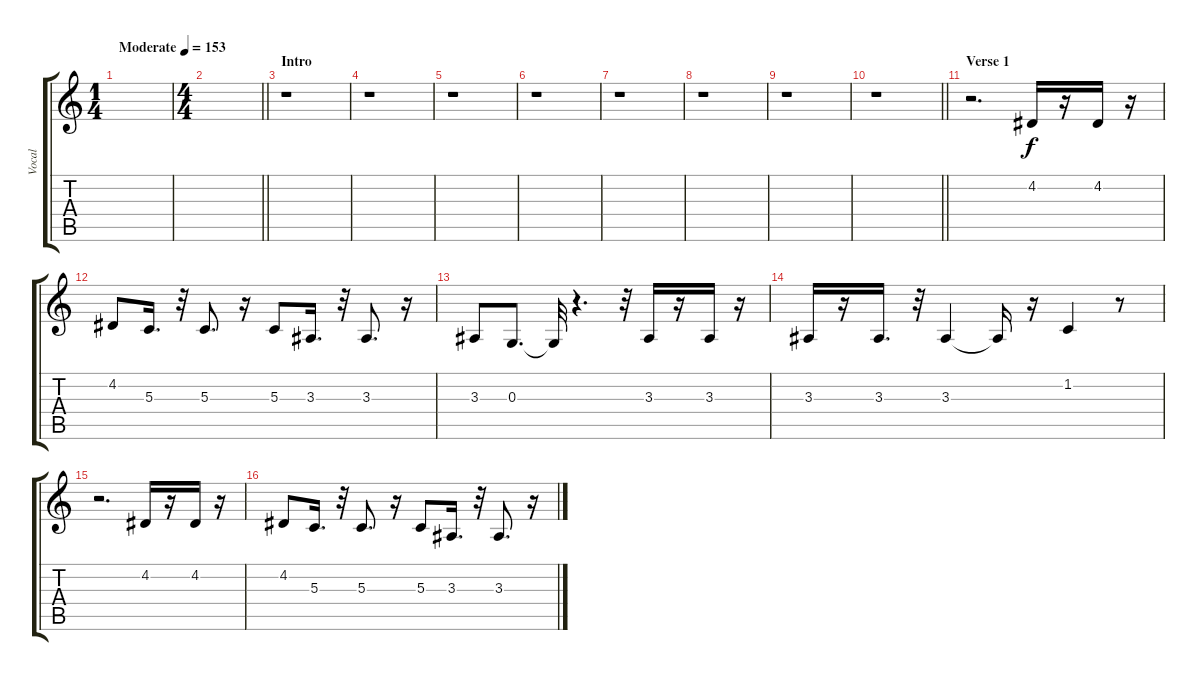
\track ("Vocal" "Vocal") {instrument altosax}
\staff {score tabs}
\tuning (E4 B3 G3 D3 A2 E2) {hide}
\ts (1 4)
\tempo (153 "Moderate")
\clef g2
\ks c
|
\ts (4 4)
\barLineRight lightlight
|
\section ("" "Intro")
r.1 |
r.1 |
r.1 |
r.1 |
r.1 |
r.1 |
r.1 |
\barLineRight lightlight
r.1 |
\section ("" "Verse 1")
r.2{d} 4.2.16 r.16 4.2.16 r.16 |
4.2.8 5.3.16{d} r.32 5.3.8{d} r.16 5.3.8 3.3.16{d} r.32 3.3.8{d} r.16 |
3.3.8 0.3.8{d} 0.3{t}.32 r.4{d} r.32 3.3.16 r.16 3.3.16 r.16 |
3.3.16 r.16 3.3.16{d} r.32 3.3.4 3.3{t}.16 r.16 1.2.4 r.8 |
r.2{d} 4.2.16 r.16 4.2.16 r.16 |
4.2.8 5.3.16{d} r.32 5.3.8{d} r.16 5.3.8 3.3.16{d} r.32 3.3.8{d} r.16
